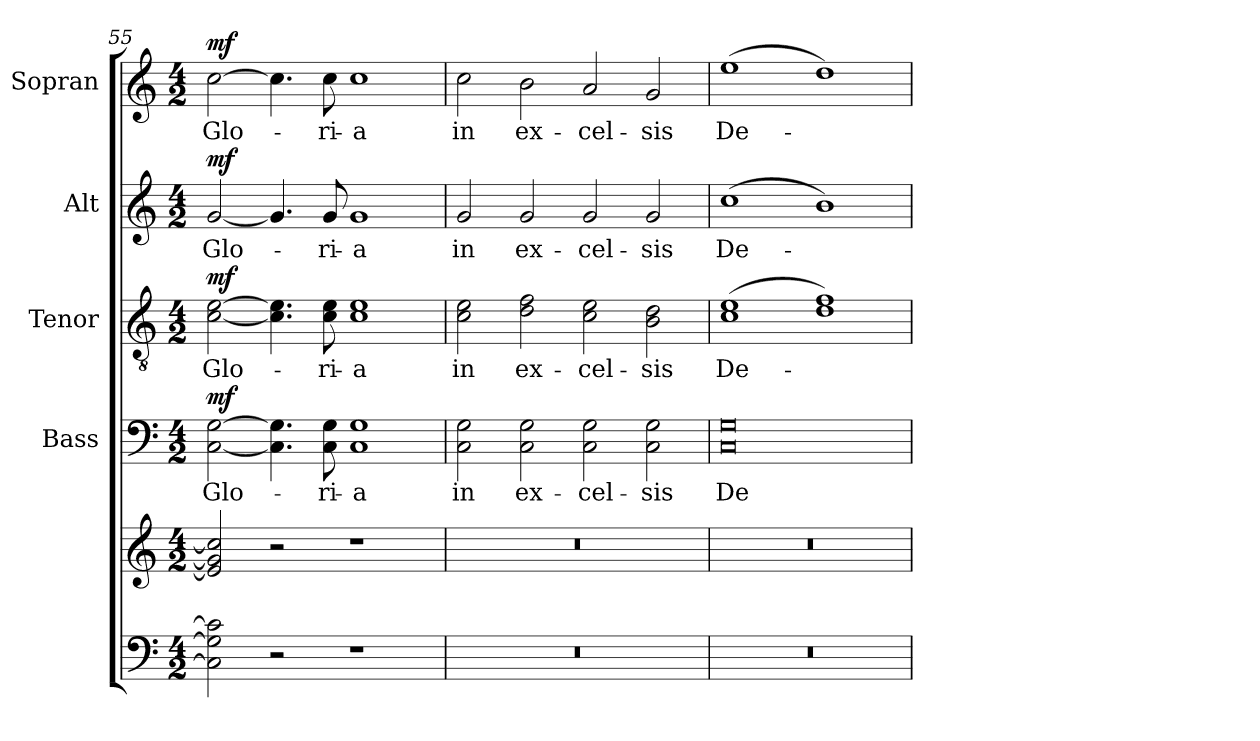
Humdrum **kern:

**kern	**kern	**kern	**text	**dynam	**kern	**text	**dynam	**kern	**text	**dynam	**kern	**text	**dynam
*part5	*part5	*part4	*part4	*part4	*part3	*part3	*part3	*part2	*part2	*part2	*part1	*part1	*part1
*staff6	*staff5	*staff4	*staff4	*staff4	*staff3	*staff3	*staff3	*staff2	*staff2	*staff2	*staff1	*staff1	*staff1
*	*	*I"Bass	*	*	*I"Tenor	*	*	*I"Alt	*	*	*I"Sopran	*	*
*	*	*I'B.	*	*	*I'T.	*	*	*I'A.	*	*	*I'S.	*	*
*clefF4	*clefG2	*clefF4	*	*	*clefGv2	*	*	*clefG2	*	*	*clefG2	*	*
*k[]	*k[]	*k[]	*	*	*k[]	*	*	*k[]	*	*	*k[]	*	*
*C:	*C:	*C:	*	*	*C:	*	*	*C:	*	*	*C:	*	*
*M4/2	*M4/2	*M4/2	*	*	*M4/2	*	*	*M4/2	*	*	*M4/2	*	*
=55	=55	=55	=55	=55	=55	=55	=55	=55	=55	=55	=55	=55	=55
!	!	!	!LO:LY:b	!LO:DY:a	!	!LO:LY:b	!LO:DY:a	!	!LO:LY:b	!LO:DY:a	!	!LO:LY:b	!LO:DY:a
2C\] 2G\] 2c\]	2e/] 2g/] 2cc/]	[2C\ [2G\	Glo-	mf	[2c\ [2e\	Glo-	mf	[2g/	Glo-	mf	[2cc\	Glo-	mf
2r	2r	4.C\] 4.G\]	.	.	4.c\] 4.e\]	.	.	4.g/]	.	.	4.cc\]	.	.
!	!	!	!LO:LY:b	!	!	!LO:LY:b	!	!	!LO:LY:b	!	!	!LO:LY:b	!
.	.	8C\ 8G\	-ri-	.	8c\ 8e\	-ri-	.	8g/	-ri-	.	8cc\	-ri-	.
!	!	!	!LO:LY:b	!	!	!LO:LY:b	!	!	!LO:LY:b	!	!	!LO:LY:b	!
1r	1r	1C 1G	-a	.	1c 1e	-a	.	1g	-a	.	1cc	-a	.
=56	=56	=56	=56	=56	=56	=56	=56	=56	=56	=56	=56	=56	=56
!	!	!	!LO:LY:b	!	!	!LO:LY:b	!	!	!LO:LY:b	!	!	!LO:LY:b	!
0r	0r	2C\ 2G\	in	.	2c\ 2e\	in	.	2g/	in	.	2cc\	in	.
!	!	!	!LO:LY:b	!	!	!LO:LY:b	!	!	!LO:LY:b	!	!	!LO:LY:b	!
.	.	2C\ 2G\	ex-	.	2d\ 2f\	ex-	.	2g/	ex-	.	2b\	ex-	.
!	!	!	!LO:LY:b	!	!	!LO:LY:b	!	!	!LO:LY:b	!	!	!LO:LY:b	!
.	.	2C\ 2G\	-cel-	.	2c\ 2e\	-cel-	.	2g/	-cel-	.	2a/	-cel-	.
!	!	!	!LO:LY:b	!	!	!LO:LY:b	!	!	!LO:LY:b	!	!	!LO:LY:b	!
.	.	2C\ 2G\	-sis	.	2B\ 2d\	-sis	.	2g/	-sis	.	2g/	-sis	.
=57	=57	=57	=57	=57	=57	=57	=57	=57	=57	=57	=57	=57	=57
!	!	!	!LO:LY:b	!	!	!LO:LY:b	!	!	!LO:LY:b	!	!	!LO:LY:b	!
0r	0r	0C 0G	De-	.	(>1c 1e	De-	.	(>1cc	De-	.	(>1ee	De-	.
.	.	.	.	.	1d 1f)	.	.	1b)	.	.	1dd)	.	.
=	=	=	=	=	=	=	=	=	=	=	=	=	=
*-	*-	*-	*-	*-	*-	*-	*-	*-	*-	*-	*-	*-	*-
